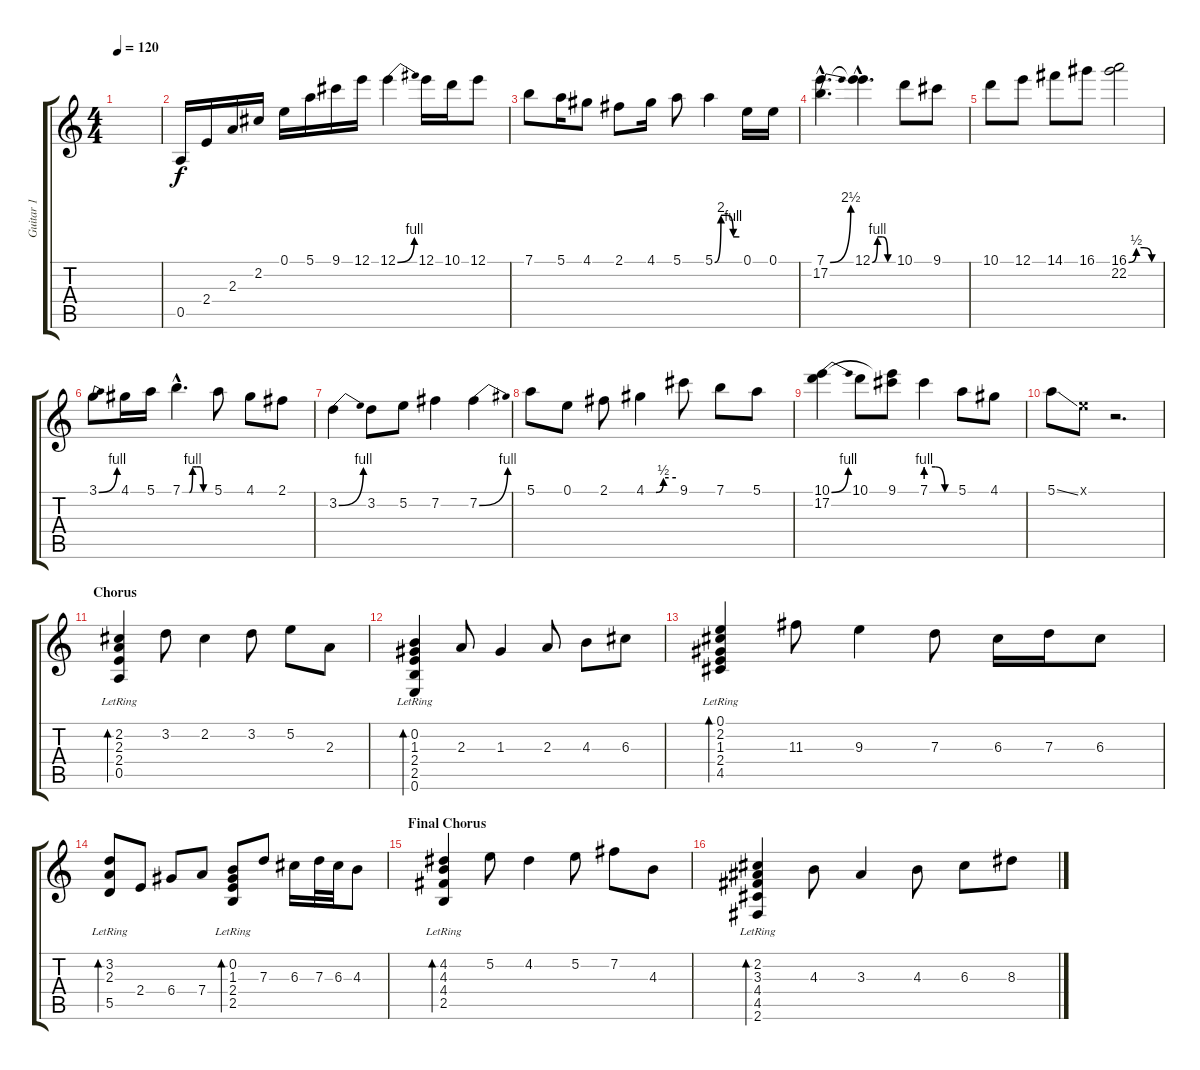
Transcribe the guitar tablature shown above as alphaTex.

\track ("Guitar 1" "Guitar 1") {instrument electricguitarjazz}
\staff {score tabs}
\tuning (E4 B3 G3 D3 A2 E2) {hide}
\ts (4 4)
\tempo 120
\clef g2
\ks c
|
0.5.16 2.4.16 2.3.16 2.2.16 0.1.16 5.1.16 9.1.16 12.1.16 12.1{be (bend 0 0 60 4)}.4 12.1.16 10.1.16 12.1.8 |
7.1.8 5.1.16 4.1.8 2.1.8 4.1.16 5.1.8 5.1{be (custom 0 0 15 8 30 8 45 4 60 4)}.4 0.1.16 0.1.16 |
(7.1{be (bend 0 0 60 10) hac} 17.2{hac}).4{d} (12.1{be (custom 0 0 15 4 30 4 45 0 60 0) hac} 17.2{hac t}).4{d} 10.1.8 9.1.8 |
10.1.8 12.1.8 14.1.8 16.1.8 (16.1{be (custom 0 0 15 2 30 2 45 0 60 0)} 22.2).2 |
3.1{be (bend 0 0 60 4)}.8 4.1.16 5.1.16 7.1{be (custom 0 0 15 0 22 4 30 4 38 4 45 0 60 0) hac}.4{d} 5.1.8 4.1.8 2.1.8 |
3.2{be (bend 0 0 60 4)}.4 3.2.8 5.2.8 7.2.4 7.2{be (bend 0 0 60 4)}.4 |
5.1.8 0.1.8 2.1.8 4.1{be (custom 0 0 15 0 20 0 35 2 60 2)}.4 9.1.8 7.1.8 5.1.8 |
(10.1{be (bend 0 0 60 4)} 17.2).4 10.1.8 (9.1 17.2{t}).8 7.1{be (custom 0 4 20 4 40 0 60 0)}.4 5.1.8 4.1.8 |
5.1{ss}.8 0.1{x}.8 r.2{d} |
\section ("" "Chorus")
(2.2 2.3{lr} 2.4{lr} 0.5{lr}).4{bd 120 volume 13 instrument electricguitarjazz} 3.2.8 2.2.4 3.2.8 5.2.8 2.3.8 |
(0.2{lr} 1.3 2.4{lr} 2.5{lr} 0.6{lr}).4{bd 120} 2.3.8 1.3.4 2.3.8 4.3.8 6.3.8 |
(0.1{lr} 2.2{lr} 1.3 2.4{lr} 4.5).4{bd 120} 11.3.8 9.3.4 7.3.8 6.3.16 7.3.16 6.3.8 |
(3.2{lr} 2.3{lr} 5.5).8{bd 120} 2.4.8 6.4.8 7.4.8 (0.2{lr} 1.3{lr} 2.4{lr} 2.5{lr}).8{bd 120} 7.3.8 6.3.16 7.3.32 6.3.32 4.3.8 |
\section ("" "Final Chorus")
(4.2 4.3{lr} 4.4{lr} 2.5{lr}).4{bd 120 volume 13} 5.2.8 4.2.4 5.2.8 7.2.8 4.3.8 |
(2.2{lr} 3.3 4.4{lr} 4.5{lr} 2.6{lr}).4{bd 120} 4.3.8 3.3.4 4.3.8 6.3.8 8.3.8
